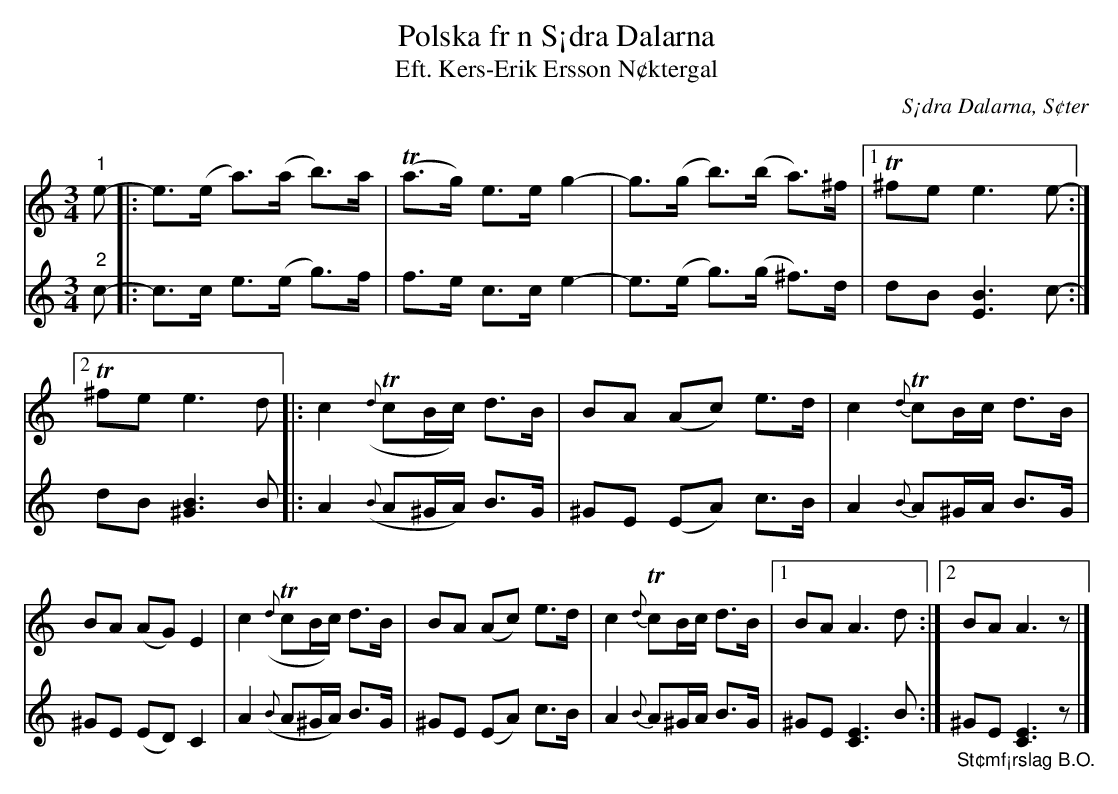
X:1
T:Polska fr n S¡dra Dalarna
T:Eft. Kers-Erik Ersson N¢ktergal
O:S¡dra Dalarna, S¢ter
Q:90
L:1/8
M:3/4
V:1
K:Am
"^1" e- |: e>(e a>)(a b>)a | (Ta>g) e>e g2- | g>(g b>)(b a>)^f |1 T^fe e3 e- :|2
 T^fe e3 d |: c2({d}T  cB/c/) d>B | BA (Ac) e>d | c2{d}T cB/c/ d>B | BA (AG) E2 |
c2({d}T cB/c/) d>B | BA (Ac) e>d | c2{d}T cB/c/ d>B |1 BA A3 d :|2 BA A3 z |]
V:2
"^2" c- |: c>c e>(e g>)f | f>e c>c e2- | e>(e g>)(g ^f>)d |1 dB [EB]3 c- :|2 dB [^GB]3 B |:
A2({B} A^G/A/) B>G | ^GE (EA) c>B | A2{B} A^G/A/ B>G | ^GE (ED) C2 | A2({B} A^G/A/) B>G |
^GE (EA) c>B | A2{B} A^G/A/ B>G |1 ^GE [CE]3 B :|2"_St¢mf¡rslag B.O." ^GE [CE]3 z |]
